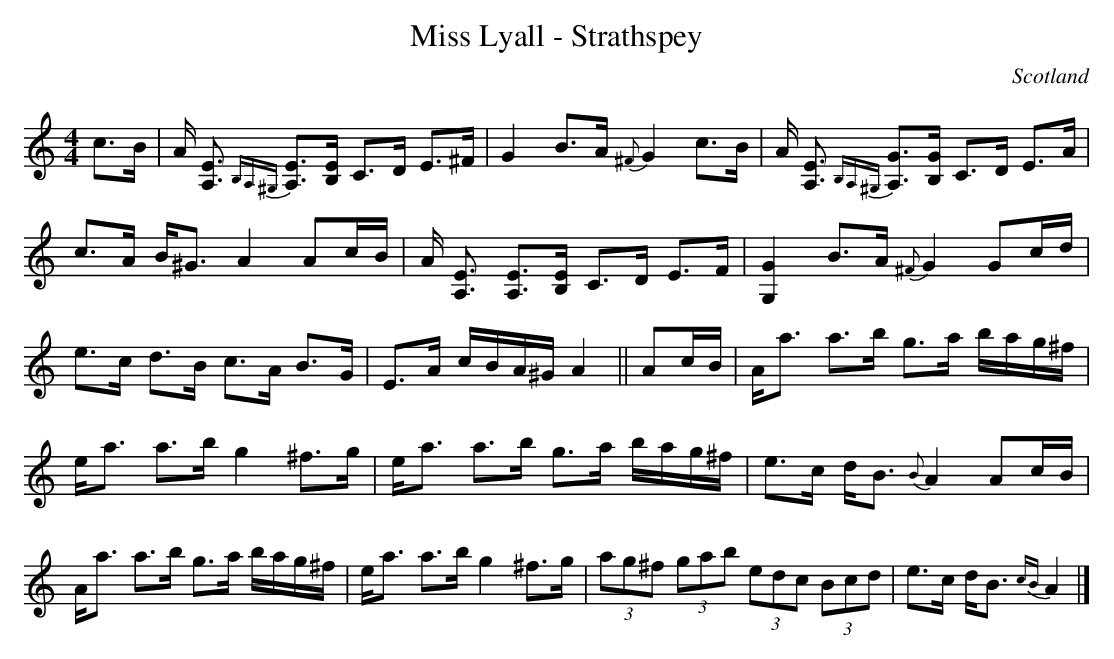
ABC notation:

X:1
T:Miss Lyall - Strathspey
L:1/16
M:4/4
O:Scotland
K:A minor
c3B |\
A [A,3E3] {B,A,^G,}[A,3E3][B,E] C3D E3^F | \
G4 B3A {^F}G4 c3B | \
A [A,3E3] {B,A,^G,}[A,3G3][B,G] C3D E3A |\
c3A B^G3 A4 A2cB | \
A [A,3E3] [A,3E3][B,E] C3D E3F | \
[G,4G4] B3A {^F}G4 G2cd | e3c d3B c3A B3G |\
E3A cBA^G A4 || A2cB |\
Aa3 a3b g3a bag^f | ea3 a3b g4 ^f3g |\
ea3 a3b g3a bag^f | e3c dB3 {B}A4 A2cB |\
Aa3 a3b g3a bag^f | ea3 a3b g4 ^f3g |\
(3a2g2^f2 (3g2a2b2 (3e2d2c2 (3B2c2d2 |\
e3c dB3 {cB}A4 |]
